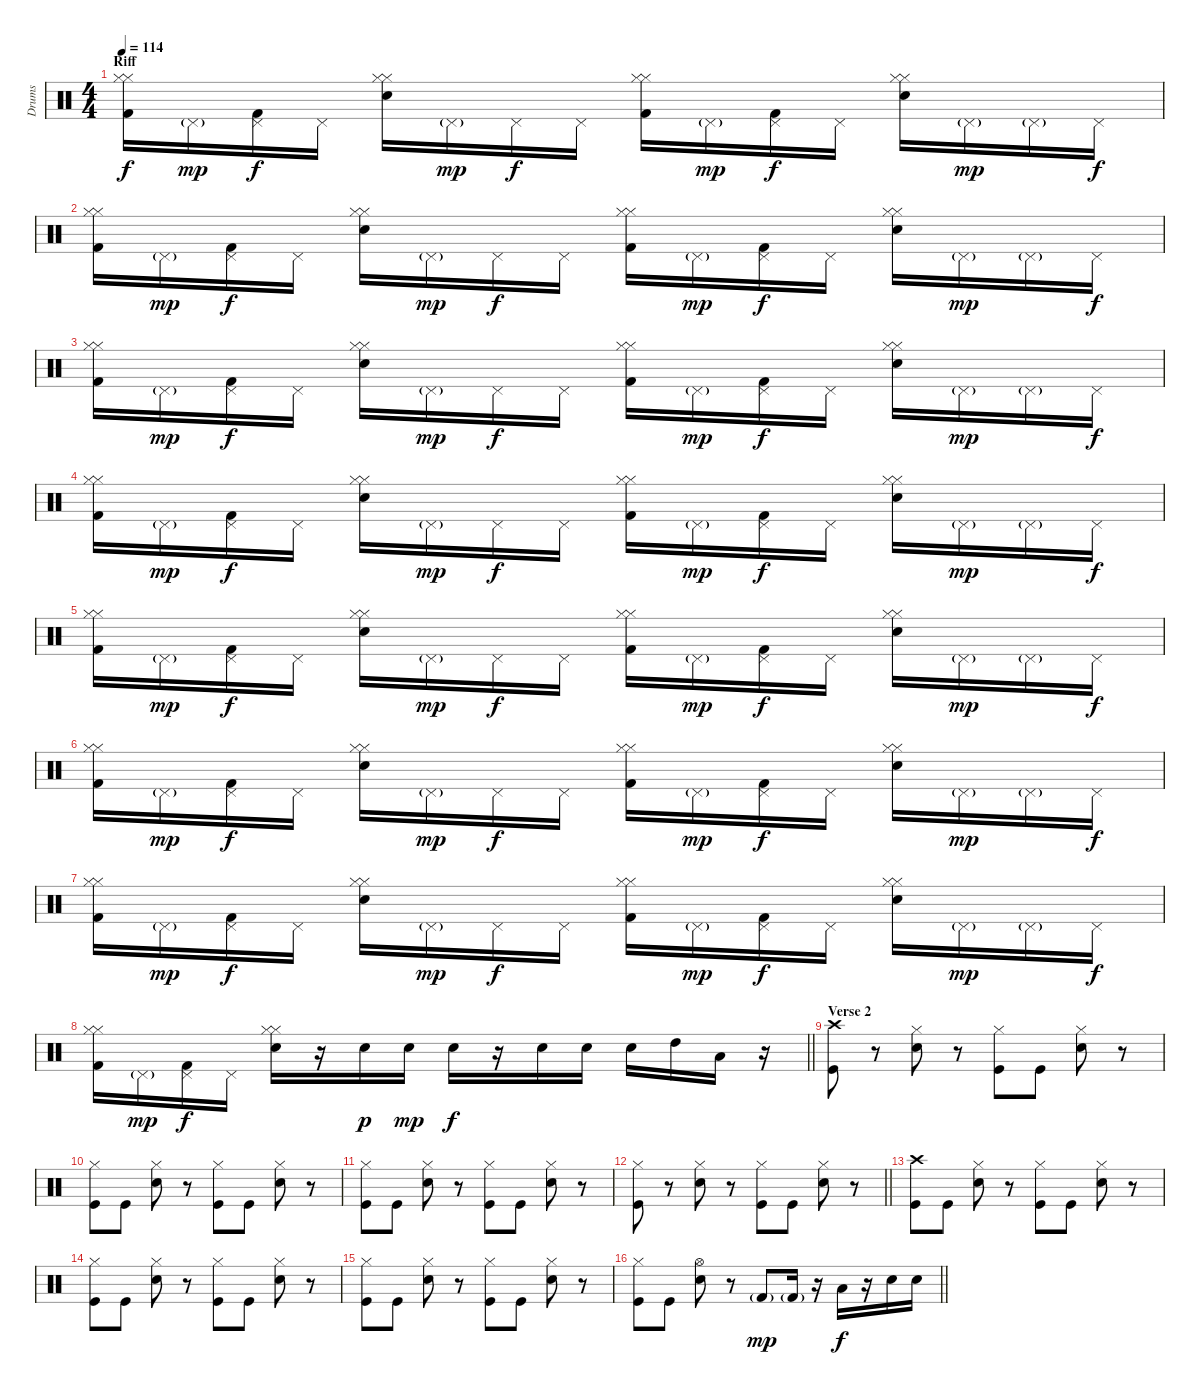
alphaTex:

\track ("Drums" "Drums") {instrument percussion}
\staff {score}
\articulation defaults
\ts (4 4)
\section ("" "Riff")
\tempo 114
\clef neutral
\ks c
("Hi-Hat (closed)" "Hi-Hat (closed)" "Kick (hit) 2").16{dy f} "Pedal Hi-Hat (hit)"{g}.16{dy mp} ("Pedal Hi-Hat (hit)" "Kick (hit) 2").16{dy f} "Pedal Hi-Hat (hit)".16 ("Hi-Hat (closed)" "Hi-Hat (closed)" "Electric Snare (hit)").16 "Pedal Hi-Hat (hit)"{g}.16{dy mp} "Pedal Hi-Hat (hit)".16{dy f} "Pedal Hi-Hat (hit)".16 ("Hi-Hat (closed)" "Hi-Hat (closed)" "Kick (hit) 2").16 "Pedal Hi-Hat (hit)"{g}.16{dy mp} ("Pedal Hi-Hat (hit)" "Kick (hit) 2").16{dy f} "Pedal Hi-Hat (hit)".16 ("Hi-Hat (closed)" "Hi-Hat (closed)" "Electric Snare (hit)").16 "Pedal Hi-Hat (hit)"{g}.16{dy mp} "Pedal Hi-Hat (hit)"{g}.16 "Pedal Hi-Hat (hit)".16{dy f} |
("Hi-Hat (closed)" "Hi-Hat (closed)" "Kick (hit) 2").16 "Pedal Hi-Hat (hit)"{g}.16{dy mp} ("Pedal Hi-Hat (hit)" "Kick (hit) 2").16{dy f} "Pedal Hi-Hat (hit)".16 ("Hi-Hat (closed)" "Hi-Hat (closed)" "Electric Snare (hit)").16 "Pedal Hi-Hat (hit)"{g}.16{dy mp} "Pedal Hi-Hat (hit)".16{dy f} "Pedal Hi-Hat (hit)".16 ("Hi-Hat (closed)" "Hi-Hat (closed)" "Kick (hit) 2").16 "Pedal Hi-Hat (hit)"{g}.16{dy mp} ("Pedal Hi-Hat (hit)" "Kick (hit) 2").16{dy f} "Pedal Hi-Hat (hit)".16 ("Hi-Hat (closed)" "Hi-Hat (closed)" "Electric Snare (hit)").16 "Pedal Hi-Hat (hit)"{g}.16{dy mp} "Pedal Hi-Hat (hit)"{g}.16 "Pedal Hi-Hat (hit)".16{dy f} |
("Hi-Hat (closed)" "Hi-Hat (closed)" "Kick (hit) 2").16 "Pedal Hi-Hat (hit)"{g}.16{dy mp} ("Pedal Hi-Hat (hit)" "Kick (hit) 2").16{dy f} "Pedal Hi-Hat (hit)".16 ("Hi-Hat (closed)" "Hi-Hat (closed)" "Electric Snare (hit)").16 "Pedal Hi-Hat (hit)"{g}.16{dy mp} "Pedal Hi-Hat (hit)".16{dy f} "Pedal Hi-Hat (hit)".16 ("Hi-Hat (closed)" "Hi-Hat (closed)" "Kick (hit) 2").16 "Pedal Hi-Hat (hit)"{g}.16{dy mp} ("Pedal Hi-Hat (hit)" "Kick (hit) 2").16{dy f} "Pedal Hi-Hat (hit)".16 ("Hi-Hat (closed)" "Hi-Hat (closed)" "Electric Snare (hit)").16 "Pedal Hi-Hat (hit)"{g}.16{dy mp} "Pedal Hi-Hat (hit)"{g}.16 "Pedal Hi-Hat (hit)".16{dy f} |
("Hi-Hat (closed)" "Hi-Hat (closed)" "Kick (hit) 2").16 "Pedal Hi-Hat (hit)"{g}.16{dy mp} ("Pedal Hi-Hat (hit)" "Kick (hit) 2").16{dy f} "Pedal Hi-Hat (hit)".16 ("Hi-Hat (closed)" "Hi-Hat (closed)" "Electric Snare (hit)").16 "Pedal Hi-Hat (hit)"{g}.16{dy mp} "Pedal Hi-Hat (hit)".16{dy f} "Pedal Hi-Hat (hit)".16 ("Hi-Hat (closed)" "Hi-Hat (closed)" "Kick (hit) 2").16 "Pedal Hi-Hat (hit)"{g}.16{dy mp} ("Pedal Hi-Hat (hit)" "Kick (hit) 2").16{dy f} "Pedal Hi-Hat (hit)".16 ("Hi-Hat (closed)" "Hi-Hat (closed)" "Electric Snare (hit)").16 "Pedal Hi-Hat (hit)"{g}.16{dy mp} "Pedal Hi-Hat (hit)"{g}.16 "Pedal Hi-Hat (hit)".16{dy f} |
("Hi-Hat (closed)" "Hi-Hat (closed)" "Kick (hit) 2").16 "Pedal Hi-Hat (hit)"{g}.16{dy mp} ("Pedal Hi-Hat (hit)" "Kick (hit) 2").16{dy f} "Pedal Hi-Hat (hit)".16 ("Hi-Hat (closed)" "Hi-Hat (closed)" "Electric Snare (hit)").16 "Pedal Hi-Hat (hit)"{g}.16{dy mp} "Pedal Hi-Hat (hit)".16{dy f} "Pedal Hi-Hat (hit)".16 ("Hi-Hat (closed)" "Hi-Hat (closed)" "Kick (hit) 2").16 "Pedal Hi-Hat (hit)"{g}.16{dy mp} ("Pedal Hi-Hat (hit)" "Kick (hit) 2").16{dy f} "Pedal Hi-Hat (hit)".16 ("Hi-Hat (closed)" "Hi-Hat (closed)" "Electric Snare (hit)").16 "Pedal Hi-Hat (hit)"{g}.16{dy mp} "Pedal Hi-Hat (hit)"{g}.16 "Pedal Hi-Hat (hit)".16{dy f} |
("Hi-Hat (closed)" "Hi-Hat (closed)" "Kick (hit) 2").16 "Pedal Hi-Hat (hit)"{g}.16{dy mp} ("Pedal Hi-Hat (hit)" "Kick (hit) 2").16{dy f} "Pedal Hi-Hat (hit)".16 ("Hi-Hat (closed)" "Hi-Hat (closed)" "Electric Snare (hit)").16 "Pedal Hi-Hat (hit)"{g}.16{dy mp} "Pedal Hi-Hat (hit)".16{dy f} "Pedal Hi-Hat (hit)".16 ("Hi-Hat (closed)" "Hi-Hat (closed)" "Kick (hit) 2").16 "Pedal Hi-Hat (hit)"{g}.16{dy mp} ("Pedal Hi-Hat (hit)" "Kick (hit) 2").16{dy f} "Pedal Hi-Hat (hit)".16 ("Hi-Hat (closed)" "Hi-Hat (closed)" "Electric Snare (hit)").16 "Pedal Hi-Hat (hit)"{g}.16{dy mp} "Pedal Hi-Hat (hit)"{g}.16 "Pedal Hi-Hat (hit)".16{dy f} |
("Hi-Hat (closed)" "Hi-Hat (closed)" "Kick (hit) 2").16 "Pedal Hi-Hat (hit)"{g}.16{dy mp} ("Pedal Hi-Hat (hit)" "Kick (hit) 2").16{dy f} "Pedal Hi-Hat (hit)".16 ("Hi-Hat (closed)" "Hi-Hat (closed)" "Electric Snare (hit)").16 "Pedal Hi-Hat (hit)"{g}.16{dy mp} "Pedal Hi-Hat (hit)".16{dy f} "Pedal Hi-Hat (hit)".16 ("Hi-Hat (closed)" "Hi-Hat (closed)" "Kick (hit) 2").16 "Pedal Hi-Hat (hit)"{g}.16{dy mp} ("Pedal Hi-Hat (hit)" "Kick (hit) 2").16{dy f} "Pedal Hi-Hat (hit)".16 ("Hi-Hat (closed)" "Hi-Hat (closed)" "Electric Snare (hit)").16 "Pedal Hi-Hat (hit)"{g}.16{dy mp} "Pedal Hi-Hat (hit)"{g}.16 "Pedal Hi-Hat (hit)".16{dy f} |
\barLineRight lightlight
("Hi-Hat (closed)" "Hi-Hat (closed)" "Kick (hit) 2").16 "Pedal Hi-Hat (hit)"{g}.16{dy mp} ("Pedal Hi-Hat (hit)" "Kick (hit) 2").16{dy f} "Pedal Hi-Hat (hit)".16 ("Hi-Hat (closed)" "Hi-Hat (closed)" "Electric Snare (hit)").16 r.16 "Electric Snare (hit)".16{dy p} "Electric Snare (hit)".16{dy mp} "Electric Snare (hit)".16{dy f} r.16 "Electric Snare (hit)".16 "Electric Snare (hit)".16 "Electric Snare (hit)".16 "High Tom (hit)".16 "Low Tom (hit)".16 r.16 |
\section ("" "Verse 2")
("Crash high (hit)" "Kick (hit)").8 r.8 ("Hi-Hat (closed)" "Electric Snare (hit)").8 r.8 ("Hi-Hat (closed)" "Kick (hit)").8 "Kick (hit)".8 ("Hi-Hat (closed)" "Electric Snare (hit)").8 r.8 |
("Hi-Hat (closed)" "Kick (hit)").8 "Kick (hit)".8 ("Hi-Hat (closed)" "Electric Snare (hit)").8 r.8 ("Hi-Hat (closed)" "Kick (hit)").8 "Kick (hit)".8 ("Hi-Hat (closed)" "Electric Snare (hit)").8 r.8 |
("Hi-Hat (closed)" "Kick (hit)").8 "Kick (hit)".8 ("Hi-Hat (closed)" "Electric Snare (hit)").8 r.8 ("Hi-Hat (closed)" "Kick (hit)").8 "Kick (hit)".8 ("Hi-Hat (closed)" "Electric Snare (hit)").8 r.8 |
\barLineRight lightlight
("Hi-Hat (closed)" "Kick (hit)").8 r.8 ("Hi-Hat (closed)" "Electric Snare (hit)").8 r.8 ("Hi-Hat (closed)" "Kick (hit)").8 "Kick (hit)".8 ("Hi-Hat (closed)" "Electric Snare (hit)").8 r.8 |
("Crash high (hit)" "Kick (hit)").8 "Kick (hit)".8 ("Hi-Hat (closed)" "Electric Snare (hit)").8 r.8 ("Hi-Hat (closed)" "Kick (hit)").8 "Kick (hit)".8 ("Hi-Hat (closed)" "Electric Snare (hit)").8 r.8 |
("Hi-Hat (closed)" "Kick (hit)").8 "Kick (hit)".8 ("Hi-Hat (closed)" "Electric Snare (hit)").8 r.8 ("Hi-Hat (closed)" "Kick (hit)").8 "Kick (hit)".8 ("Hi-Hat (closed)" "Electric Snare (hit)").8 r.8 |
("Hi-Hat (closed)" "Kick (hit)").8 "Kick (hit)".8 ("Hi-Hat (closed)" "Electric Snare (hit)").8 r.8 ("Hi-Hat (closed)" "Kick (hit)").8 "Kick (hit)".8 ("Hi-Hat (closed)" "Electric Snare (hit)").8 r.8 |
\barLineRight lightlight
("Hi-Hat (closed)" "Kick (hit)").8 "Kick (hit)".8 ("Hi-Hat (open)" "Electric Snare (hit)").8 r.8 "Kick (hit) 2"{g}.8{dy mp} "Kick (hit) 2"{g}.16 r.16 "Low Tom (hit)".16{dy f} r.16 "Snare (hit) 2".16 "Snare (hit) 2".16
